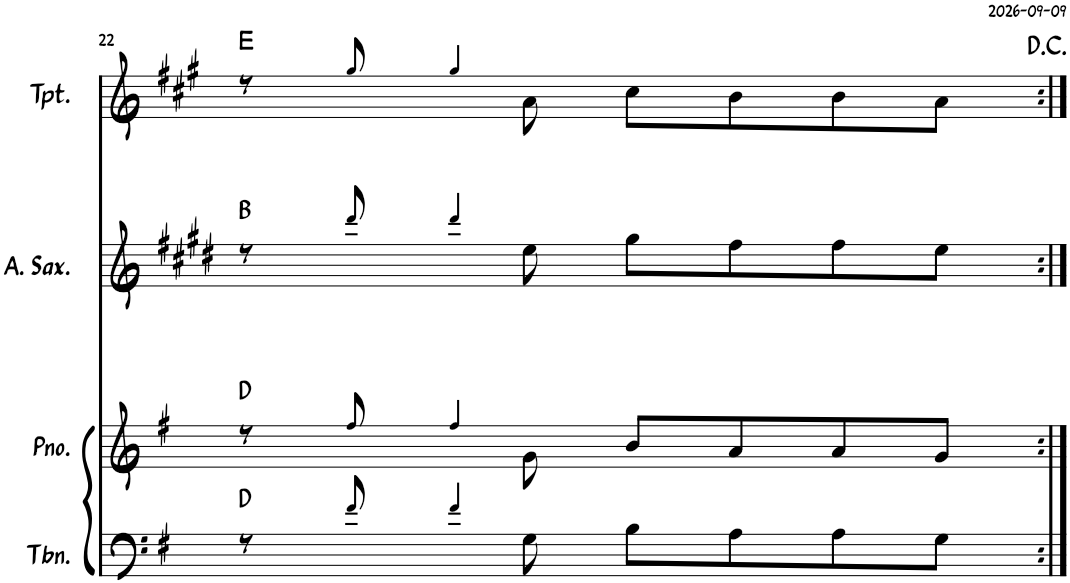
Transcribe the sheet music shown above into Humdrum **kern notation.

**kern	**harte	**kern	**harte	**kern	**harte	**kern	**harte
*part4	*part4	*part3	*part3	*part2	*part2	*part1	*part1
*staff4	*	*staff3	*	*staff2	*	*staff1	*
*I"Trombone	*	*I"Piano	*	*I"Alto Saxophone	*	*I"Trumpet	*
*I'Tbn.	*	*I'Pno.	*	*I'A. Sax.	*	*I'Tpt.	*
!!LO:PB:g=z
*clefF4	*	*clefG2	*	*clefG2	*	*clefG2	*
*	*	*	*	*Trd5c9	*	*Trd1c2	*
*k[f#]	*	*k[f#]	*	*k[f#c#g#d#]	*	*k[f#c#g#]	*
*M4/4	*	*M4/4	*	*M4/4	*	*M4/4	*
=22	=22	=22	=22	=22	=22	=22	=22
*^	*	*^	*	*^	*	*^	*
4ryy	8r	D:maj	4ryy	8r	D:maj	4ryy	8r	B:maj	4ryy	8r	E:maj
.	8f#!/	.	.	8ff#!/	.	.	8ddd#!/	.	.	8gg#!/	.
8ryy	4f#!/	.	8ryy	4ff#!/	.	8ryy	4ddd#!/	.	8ryy	4gg#!/	.
8G\	.	.	8g\	.	.	8ee\	.	.	8a\	.	.
8B\L	2ryy	.	8b/L	2ryy	.	8gg#\L	2ryy	.	8cc#\L	2ryy	.
8A\	.	.	8a/	.	.	8ff#\	.	.	8b\	.	.
8A\	.	.	8a/	.	.	8ff#\	.	.	8b\	.	.
8G\J	.	.	8g/J	.	.	8ee\J	.	.	8a\J	.	.
*v	*v	*	*	*	*	*v	*v	*	*v	*v	*
*	*	*v	*v	*	*	*	*	*
=:|!	=:|!	=:|!	=:|!	=:|!	=:|!	=:|!	=:|!
*-	*-	*-	*-	*-	*-	*-	*-
